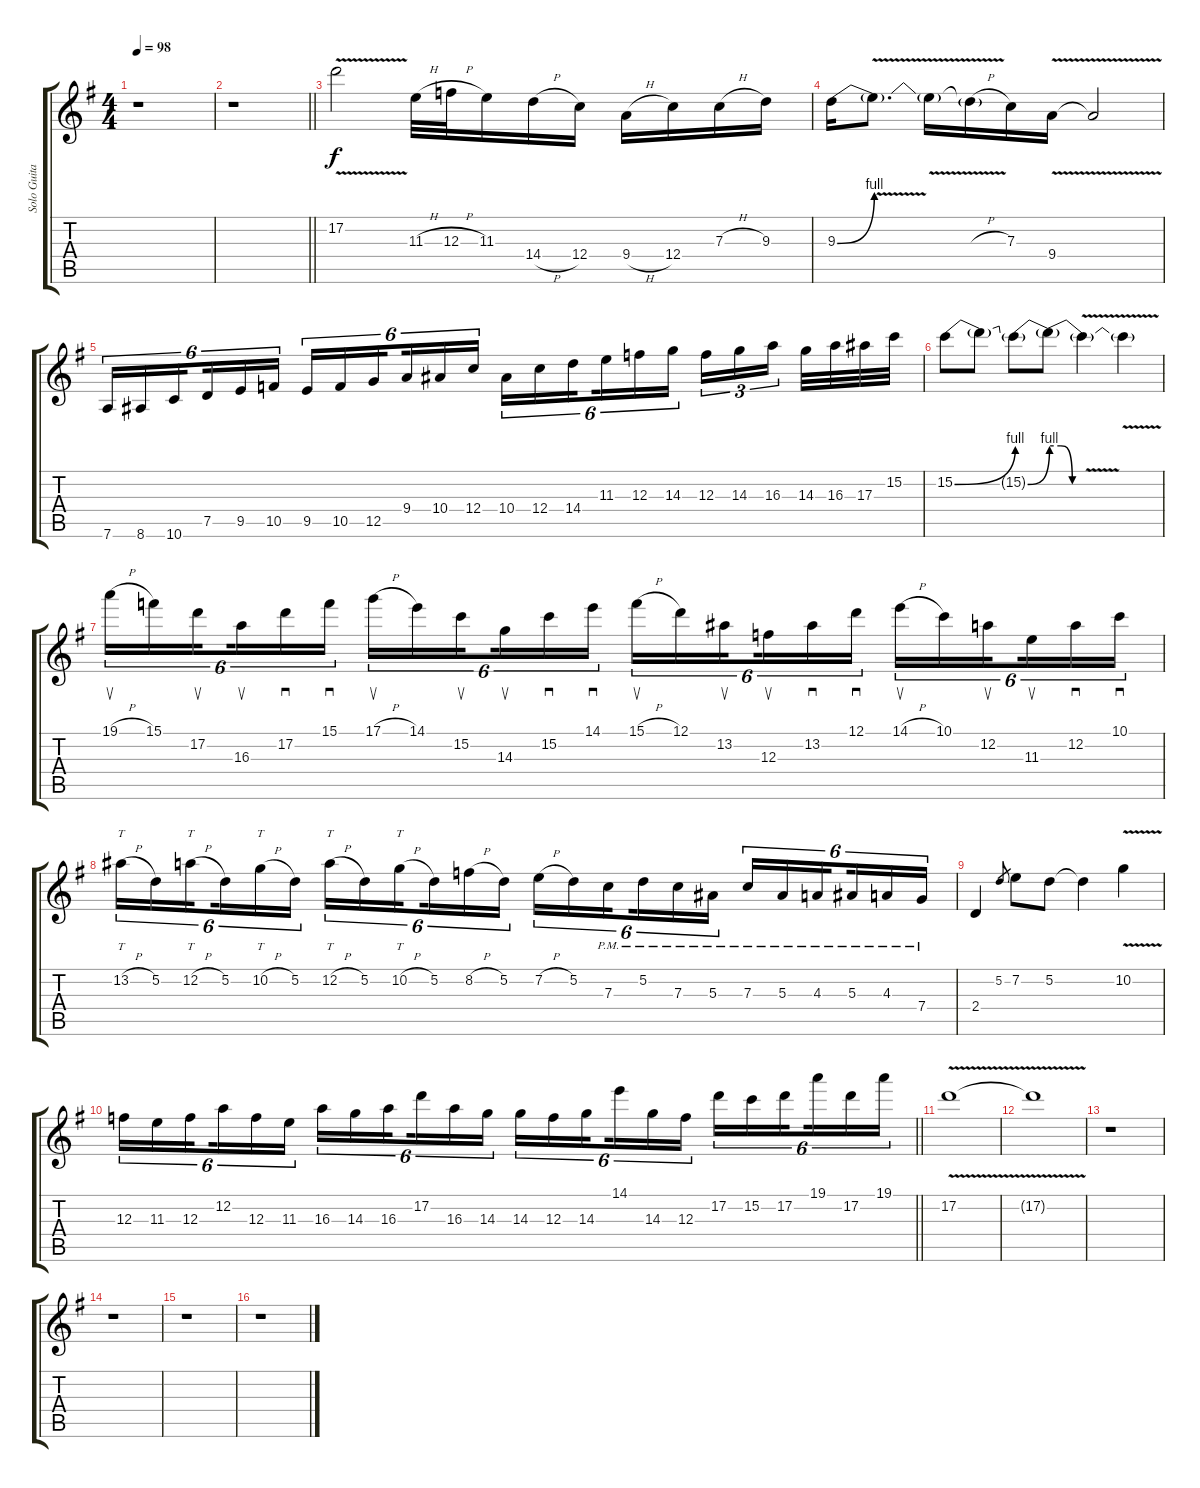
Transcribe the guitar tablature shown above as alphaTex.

\track ("Solo Guitar" "Solo Guita") {instrument overdrivenguitar}
\staff {score tabs}
\tuning (D4 A3 F3 C3 G2 D2) {hide}
\ts (4 4)
\tempo 98
\clef g2
\ks g
r.1{dy f} |
\barLineRight lightlight
r.1 |
17.2{v}.2 11.3{h}.32 12.3{h}.32 11.3.16 14.4{h}.16 12.4.16 9.4{h}.16 12.4.16 7.3{h}.16 9.3.16 |
9.3{be (bend 0 0 60 4)}.16 9.3{v t}.8{d} 9.3{v t}.16 9.3{h t}.16 7.3.16 9.4{v}.16 9.4{v t}.2 |
7.6.16{tu (6 4)} 8.6.16{tu (6 4)} 10.6.16{tu (6 4) beam splitsecondary} 7.5.16{tu (6 4)} 9.5.16{tu (6 4)} 10.5.16{tu (6 4)} 9.5.16{tu (6 4)} 10.5.16{tu (6 4)} 12.5.16{tu (6 4) beam splitsecondary} 9.4.16{tu (6 4)} 10.4.16{tu (6 4)} 12.4.16{tu (6 4)} 10.4.16{tu (6 4)} 12.4.16{tu (6 4)} 14.4.16{tu (6 4) beam splitsecondary} 11.3.16{tu (6 4)} 12.3.16{tu (6 4)} 14.3.16{tu (6 4)} 12.3.16{tu (3 2)} 14.3.16{tu (3 2)} 16.3.16{tu (3 2) beam splitsecondary} 14.3.32 16.3.32 17.3.32 15.2.32 |
15.2{be (bend 0 0 60 4)}.8 15.2{t}.8 15.2{be (bend 0 0 60 4) t}.8 15.2{be (custom 0 4 20 4 40 0 60 0) t}.8 15.2{v t}.4 15.2{v t}.4 |
19.1{h}.16{su tu (6 4)} 15.1.16{tu (6 4)} 17.2.16{su tu (6 4) beam splitsecondary} 16.3.16{su tu (6 4)} 17.2.16{sd tu (6 4)} 15.1.16{sd tu (6 4)} 17.1{h}.16{su tu (6 4)} 14.1.16{tu (6 4)} 15.2.16{su tu (6 4) beam splitsecondary} 14.3.16{su tu (6 4)} 15.2.16{sd tu (6 4)} 14.1.16{sd tu (6 4)} 15.1{h}.16{su tu (6 4)} 12.1.16{tu (6 4)} 13.2.16{su tu (6 4) beam splitsecondary} 12.3.16{su tu (6 4)} 13.2.16{sd tu (6 4)} 12.1.16{sd tu (6 4)} 14.1{h}.16{su tu (6 4)} 10.1.16{tu (6 4)} 12.2.16{su tu (6 4) beam splitsecondary} 11.3.16{su tu (6 4)} 12.2.16{sd tu (6 4)} 10.1.16{sd tu (6 4)} |
13.2{h}.16{tt tu (6 4)} 5.2.16{tu (6 4)} 12.2{h}.16{tt tu (6 4) beam splitsecondary} 5.2.16{tu (6 4)} 10.2{h}.16{tt tu (6 4)} 5.2.16{tu (6 4)} 12.2{h}.16{tt tu (6 4)} 5.2.16{tu (6 4)} 10.2{h}.16{tt tu (6 4) beam splitsecondary} 5.2.16{tu (6 4)} 8.2{h}.16{tu (6 4)} 5.2.16{tu (6 4)} 7.2{h}.16{tu (6 4)} 5.2.16{tu (6 4)} 7.3{pm}.16{tu (6 4) beam splitsecondary} 5.2{pm}.16{tu (6 4)} 7.3{pm}.16{tu (6 4)} 5.3{pm}.16{tu (6 4)} 7.3{pm}.16{tu (6 4)} 5.3{pm}.16{tu (6 4)} 4.3{pm}.16{tu (6 4) beam splitsecondary} 5.3{pm}.16{tu (6 4)} 4.3{pm}.16{tu (6 4)} 7.4{pm}.16{tu (6 4)} |
2.4.4 5.2.8{gr} 7.2.8 5.2.8 5.2{t}.4 10.2{v}.4 |
\barLineRight lightlight
12.3.16{tu (6 4)} 11.3.16{tu (6 4)} 12.3.16{tu (6 4) beam splitsecondary} 12.2.16{tu (6 4)} 12.3.16{tu (6 4)} 11.3.16{tu (6 4)} 16.3.16{tu (6 4)} 14.3.16{tu (6 4)} 16.3.16{tu (6 4) beam splitsecondary} 17.2.16{tu (6 4)} 16.3.16{tu (6 4)} 14.3.16{tu (6 4)} 14.3.16{tu (6 4)} 12.3.16{tu (6 4)} 14.3.16{tu (6 4) beam splitsecondary} 14.1.16{tu (6 4)} 14.3.16{tu (6 4)} 12.3.16{tu (6 4)} 17.2.16{tu (6 4)} 15.2.16{tu (6 4)} 17.2.16{tu (6 4) beam splitsecondary} 19.1.16{tu (6 4)} 17.2.16{tu (6 4)} 19.1.16{tu (6 4)} |
17.2{v}.1 |
17.2{v t}.1 |
r.1 |
r.1 |
r.1 |
r.1
